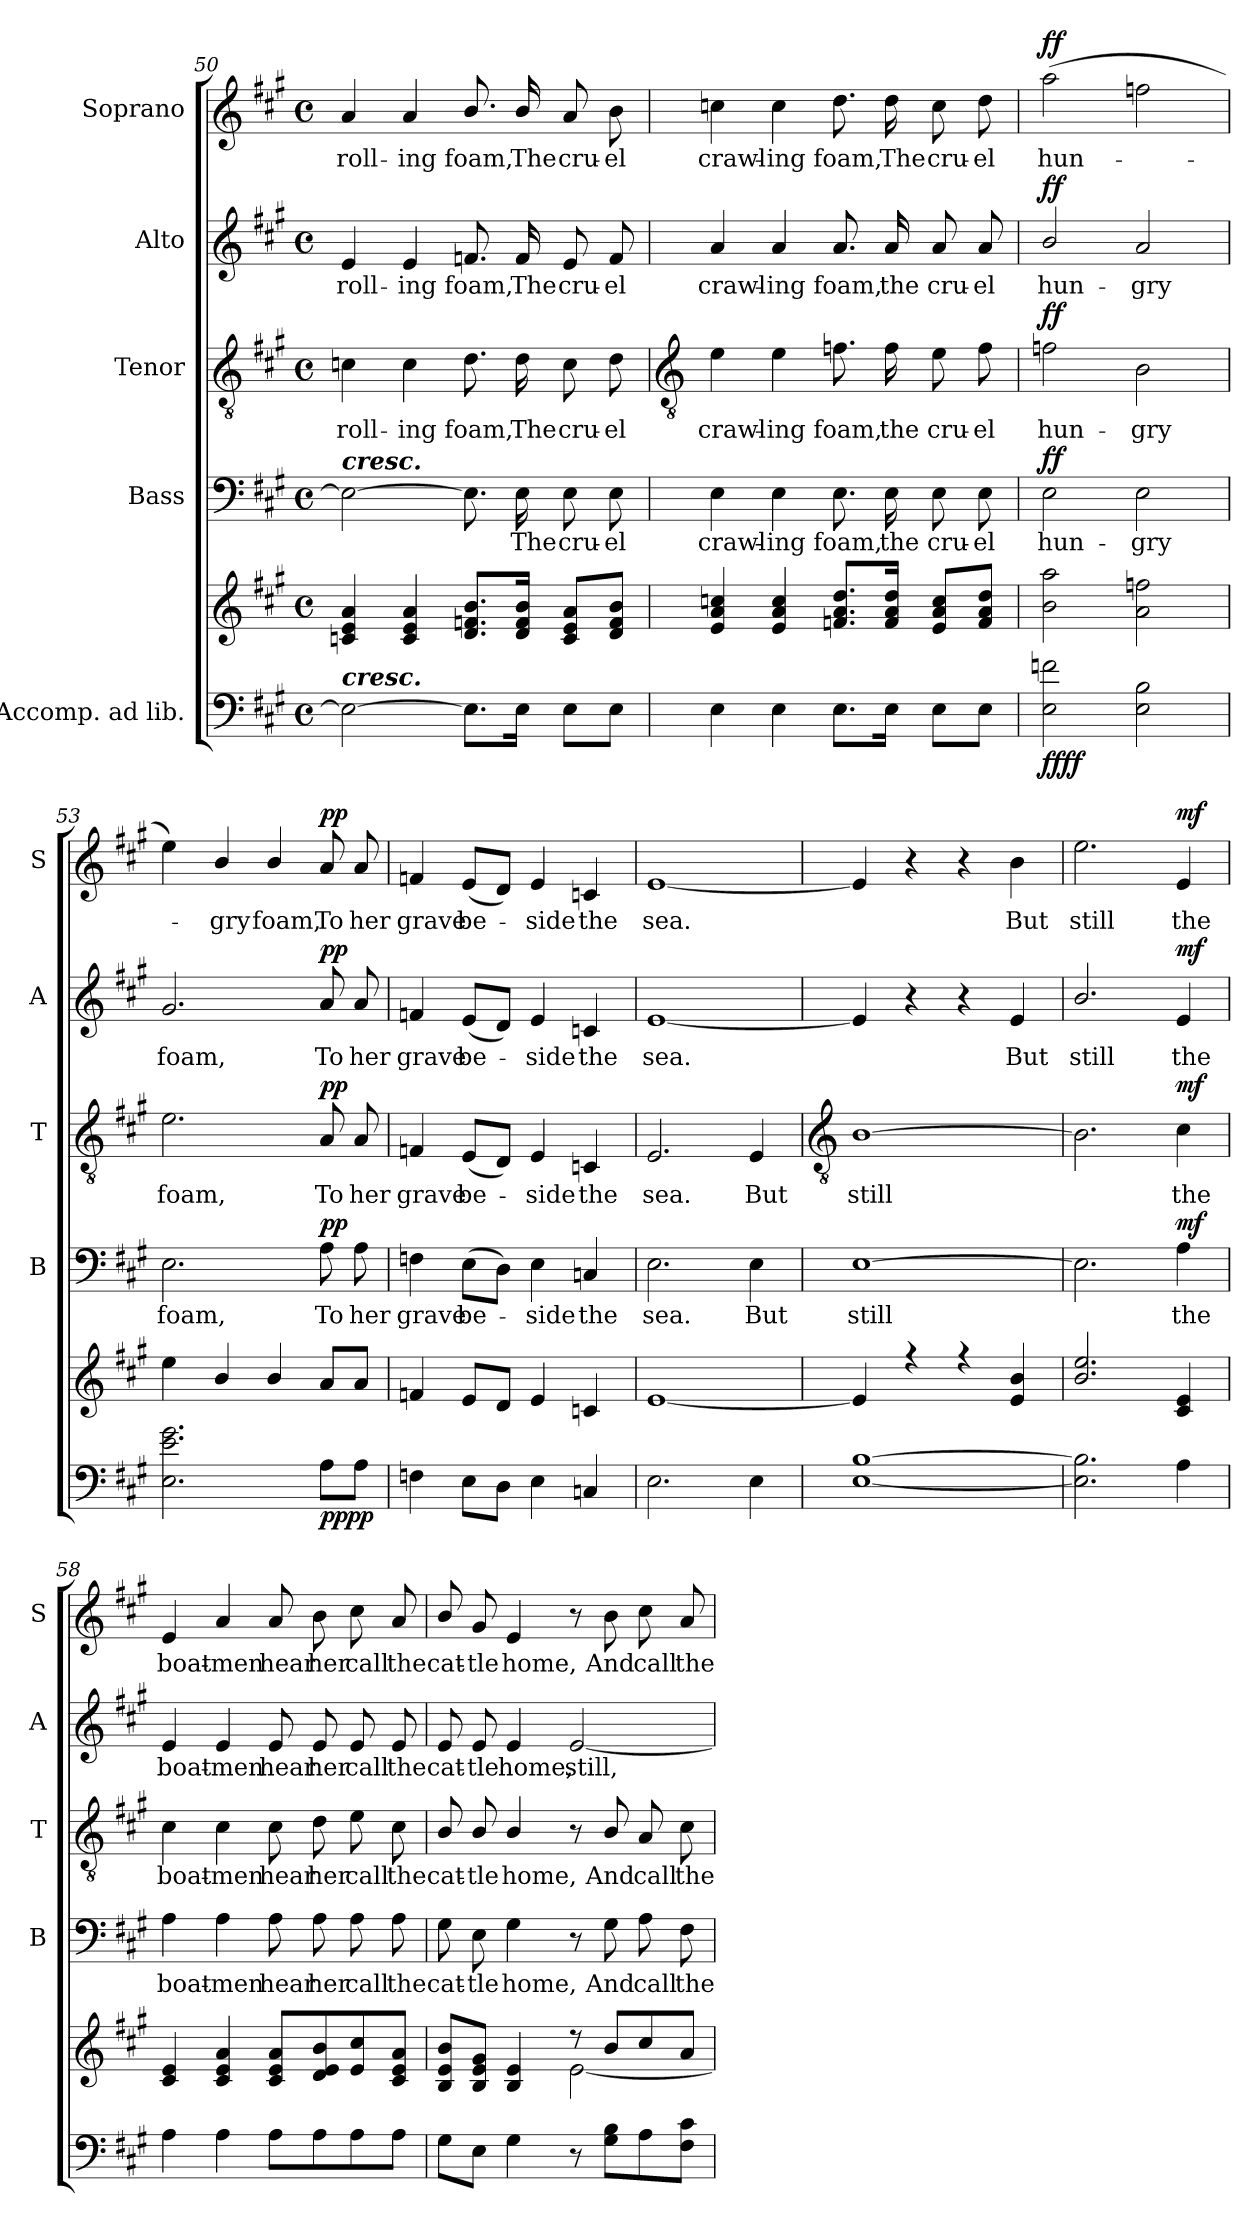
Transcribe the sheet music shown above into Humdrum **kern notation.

**kern	**kern	**dynam	**kern	**text	**dynam	**kern	**text	**dynam	**kern	**text	**dynam	**kern	**text	**dynam
*part5	*part5	*part5	*part4	*part4	*part4	*part3	*part3	*part3	*part2	*part2	*part2	*part1	*part1	*part1
*staff6	*staff5	*staff5/6	*staff4	*staff4	*staff4	*staff3	*staff3	*staff3	*staff2	*staff2	*staff2	*staff1	*staff1	*staff1
*I"Accomp. ad lib.	*	*	*I"Bass	*	*	*I"Tenor	*	*	*I"Alto	*	*	*I"Soprano	*	*
*	*	*	*I'B	*	*	*I'T	*	*	*I'A	*	*	*I'S	*	*
*clefF4	*clefG2	*	*clefF4	*	*	*clefGv2	*	*	*clefG2	*	*	*clefG2	*	*
*k[f#c#g#]	*k[f#c#g#]	*	*k[f#c#g#]	*	*	*k[f#c#g#]	*	*	*k[f#c#g#]	*	*	*k[f#c#g#]	*	*
*A:	*A:	*	*A:	*	*	*A:	*	*	*A:	*	*	*A:	*	*
*M4/4	*M4/4	*	*M4/4	*	*	*M4/4	*	*	*M4/4	*	*	*M4/4	*	*
*met(c)	*met(c)	*	*met(c)	*	*	*met(c)	*	*	*met(c)	*	*	*met(c)	*	*
=50	=50	=50	=50	=50	=50	=50	=50	=50	=50	=50	=50	=50	=50	=50
!	!	!	!LO:TX:a:Bi:t=cresc.	!	!	!	!	!	!	!	!	!	!	!
!LO:TX:a:Bi:t=cresc.	!	!	!	!	!	!	!	!	!	!	!	!	!	!
!	!	!	!	!	!	!	!LO:LY:b	!	!	!LO:LY:b	!	!	!LO:LY:b	!
2E_	4cn 4e 4a	.	2E_	.	.	4cn	roll-	.	4e	roll-	.	4a	roll-	.
!	!	!	!	!	!	!	!LO:LY:b	!	!	!LO:LY:b	!	!	!LO:LY:b	!
.	4c 4e 4a	.	.	.	.	4c	-ing	.	4e	-ing	.	4a	-ing	.
!	!	!	!	!	!	!	!LO:LY:b	!	!	!LO:LY:b	!	!	!LO:LY:b	!
8.EL]	8.d 8.fn 8.bL	.	8.E]	.	.	8.d	foam,	.	8.fn	foam,	.	8.b/	foam,	.
!	!	!	!	!LO:LY:b	!	!	!LO:LY:b	!	!	!LO:LY:b	!	!	!LO:LY:b	!
16EJ	16d 16f 16bJ	.	16E	The	.	16d	The	.	16f	The	.	16b/	The	.
!	!	!	!	!LO:LY:b	!	!	!LO:LY:b	!	!	!LO:LY:b	!	!	!LO:LY:b	!
8EL	8c 8e 8aL	.	8E	cru-	.	8c	cru-	.	8e	cru-	.	8a	cru-	.
!	!	!	!	!LO:LY:b	!	!	!LO:LY:b	!	!	!LO:LY:b	!	!	!LO:LY:b	!
8EJ	8d 8f 8bJ	.	8E	-el	.	8d	-el	.	8f	-el	.	8b	-el	.
!!LO:LB:g=z
=51	=51	=51	=51	=51	=51	=51	=51	=51	=51	=51	=51	=51	=51	=51
*	*	*	*	*	*	*clefGv2	*	*	*	*	*	*	*	*
!	!	!	!	!LO:LY:b	!	!	!LO:LY:b	!	!	!LO:LY:b	!	!	!LO:LY:b	!
4E	4e 4a 4ccn	.	4E	crawl-	.	4e	crawl-	.	4a	crawl-	.	4ccn	crawl-	.
!	!	!	!	!LO:LY:b	!	!	!LO:LY:b	!	!	!LO:LY:b	!	!	!LO:LY:b	!
4E	4e 4a 4cc	.	4E	-ing	.	4e	-ing	.	4a	-ing	.	4cc	-ing	.
!	!	!	!	!LO:LY:b	!	!	!LO:LY:b	!	!	!LO:LY:b	!	!	!LO:LY:b	!
8.EL	8.fn 8.a 8.ddL	.	8.E	foam,	.	8.fn	foam,	.	8.a	foam,	.	8.dd	foam,	.
!	!	!	!	!LO:LY:b	!	!	!LO:LY:b	!	!	!LO:LY:b	!	!	!LO:LY:b	!
16EJ	16f 16a 16ddJ	.	16E	the	.	16f	the	.	16a	the	.	16dd	The	.
!	!	!	!	!LO:LY:b	!	!	!LO:LY:b	!	!	!LO:LY:b	!	!	!LO:LY:b	!
8EL	8e 8a 8ccL	.	8E	cru-	.	8e	cru-	.	8a	cru-	.	8cc	cru-	.
!	!	!	!	!LO:LY:b	!	!	!LO:LY:b	!	!	!LO:LY:b	!	!	!LO:LY:b	!
8EJ	8f 8a 8ddJ	.	8E	-el	.	8f	-el	.	8a	-el	.	8dd	-el	.
=52	=52	=52	=52	=52	=52	=52	=52	=52	=52	=52	=52	=52	=52	=52
!	!	!LO:DY:b=2	!	!LO:LY:b	!	!	!LO:LY:b	!	!	!LO:LY:b	!	!	!LO:LY:b	!
!	!	!LO:DY:n=1:b	!	!	!LO:DY:b	!	!	!LO:DY:b	!	!	!LO:DY:b	!	!	!LO:DY:b
2E 2fn	2b 2aa	ff ff	2E	hun-	ff	2fn	hun-	ff	2b/	hun-	ff	(>2aa	hun-	ff
!	!	!	!	!LO:LY:b	!	!	!LO:LY:b	!	!	!LO:LY:b	!	!	!	!
2E 2B	2a 2ffn	.	2E	-gry	.	2B	-gry	.	2a	-gry	.	2ffn	.	.
=53	=53	=53	=53	=53	=53	=53	=53	=53	=53	=53	=53	=53	=53	=53
!	!	!	!	!LO:LY:b	!	!	!LO:LY:b	!	!	!LO:LY:b	!	!	!	!
2.E 2.e 2.g#	4ee	.	2.E	foam,	.	2.e	foam,	.	2.g#	foam,	.	4ee)	.	.
!	!	!	!	!	!	!	!	!	!	!	!	!	!LO:LY:b	!
.	4b/	.	.	.	.	.	.	.	.	.	.	4b/	gry	.
!	!	!	!	!	!	!	!	!	!	!	!	!	!LO:LY:b	!
.	4b/	.	.	.	.	.	.	.	.	.	.	4b/	foam,	.
!	!	!LO:DY:b=2	!	!LO:LY:b	!	!	!LO:LY:b	!	!	!LO:LY:b	!	!	!LO:LY:b	!
!	!	!LO:DY:n=1:b	!	!	!LO:DY:b	!	!	!LO:DY:b	!	!	!LO:DY:b	!	!	!LO:DY:b
8AL	8aL	pp pp	8A	To	pp	8A	To	pp	8a	To	pp	8a	To	pp
!	!	!	!	!LO:LY:b	!	!	!LO:LY:b	!	!	!LO:LY:b	!	!	!LO:LY:b	!
8AJ	8aJ	.	8A	her	.	8A	her	.	8a	her	.	8a	her	.
=54	=54	=54	=54	=54	=54	=54	=54	=54	=54	=54	=54	=54	=54	=54
!	!	!	!	!LO:LY:b	!	!	!LO:LY:b	!	!	!LO:LY:b	!	!	!LO:LY:b	!
4Fn	4fn	.	4Fn	grave	.	4Fn	grave	.	4fn	grave	.	4fn	grave	.
!	!	!	!	!LO:LY:b	!	!	!LO:LY:b	!	!	!LO:LY:b	!	!	!LO:LY:b	!
8EL	8eL	.	(>8EL	be-	.	(<8EL	be-	.	(<8eL	be-	.	(<8eL	be-	.
8DJ	8dJ	.	8DJ)	.	.	8DJ)	.	.	8dJ)	.	.	8dJ)	.	.
!	!	!	!	!LO:LY:b	!	!	!LO:LY:b	!	!	!LO:LY:b	!	!	!LO:LY:b	!
4E	4e	.	4E	side	.	4E	side	.	4e	side	.	4e	side	.
!	!	!	!	!LO:LY:b	!	!	!LO:LY:b	!	!	!LO:LY:b	!	!	!LO:LY:b	!
4Cn	4cn	.	4Cn	the	.	4Cn	the	.	4cn	the	.	4cn	the	.
=55	=55	=55	=55	=55	=55	=55	=55	=55	=55	=55	=55	=55	=55	=55
!	!	!	!	!LO:LY:b	!	!	!LO:LY:b	!	!	!LO:LY:b	!	!	!LO:LY:b	!
2.E	[1e	.	2.E	sea.	.	2.E	sea.	.	[1e	sea.	.	[1e	sea.	.
!	!	!	!	!LO:LY:b	!	!	!LO:LY:b	!	!	!	!	!	!	!
4E	.	.	4E	But	.	4E	But	.	.	.	.	.	.	.
!!LO:LB:g=z
=56	=56	=56	=56	=56	=56	=56	=56	=56	=56	=56	=56	=56	=56	=56
*	*	*	*	*	*	*clefGv2	*	*	*	*	*	*	*	*
*	*^	*	*	*	*	*	*	*	*	*	*	*	*	*
!	!	!	!	!	!LO:LY:b	!	!	!LO:LY:b	!	!	!	!	!	!	!
[1E [1B	4e]	1ryy	.	[1E	still	.	[1B	still	.	4e]	.	.	4e]	.	.
.	4r	.	.	.	.	.	.	.	.	4r	.	.	4r	.	.
.	4r	.	.	.	.	.	.	.	.	4r	.	.	4r	.	.
!	!	!	!	!	!	!	!	!	!	!	!LO:LY:b	!	!	!LO:LY:b	!
.	4e 4b	.	.	.	.	.	.	.	.	4e	But	.	4b	But	.
=57	=57	=57	=57	=57	=57	=57	=57	=57	=57	=57	=57	=57	=57	=57	=57
!	!	!	!	!	!	!	!	!	!	!	!LO:LY:b	!	!	!LO:LY:b	!
2.E] 2.B]	2.b 2.ee	1ryy	.	2.E]	.	.	2.B]	.	.	2.b/	still	.	2.ee	still	.
!	!	!	!LO:DY:b=2	!	!LO:LY:b	!	!	!LO:LY:b	!	!	!LO:LY:b	!	!	!LO:LY:b	!
!	!	!	!LO:DY:n=1:b	!	!	!LO:DY:b	!	!	!LO:DY:b	!	!	!LO:DY:b	!	!	!LO:DY:b
4A	4c# 4e	.	mf mf	4A	the	mf	4c#	the	mf	4e	the	mf	4e	the	mf
=58	=58	=58	=58	=58	=58	=58	=58	=58	=58	=58	=58	=58	=58	=58	=58
!	!	!	!	!	!LO:LY:b	!	!	!LO:LY:b	!	!	!LO:LY:b	!	!	!LO:LY:b	!
4A	4c# 4e	1ryy	.	4A	boat-	.	4c#	boat-	.	4e	boat-	.	4e	boat-	.
!	!	!	!	!	!LO:LY:b	!	!	!LO:LY:b	!	!	!LO:LY:b	!	!	!LO:LY:b	!
4A	4c# 4e 4a	.	.	4A	-men	.	4c#	-men	.	4e	-men	.	4a	-men	.
!	!	!	!	!	!LO:LY:b	!	!	!LO:LY:b	!	!	!LO:LY:b	!	!	!LO:LY:b	!
8AL	8c# 8e 8aL	.	.	8A	hear	.	8c#	hear	.	8e	hear	.	8a	hear	.
!	!	!	!	!	!LO:LY:b	!	!	!LO:LY:b	!	!	!LO:LY:b	!	!	!LO:LY:b	!
8A	8d 8e 8b	.	.	8A	her	.	8d	her	.	8e	her	.	8b	her	.
!	!	!	!	!	!LO:LY:b	!	!	!LO:LY:b	!	!	!LO:LY:b	!	!	!LO:LY:b	!
8A	8e 8cc#	.	.	8A	call	.	8e	call	.	8e	call	.	8cc#	call	.
!	!	!	!	!	!LO:LY:b	!	!	!LO:LY:b	!	!	!LO:LY:b	!	!	!LO:LY:b	!
8AJ	8c# 8e 8aJ	.	.	8A	the	.	8c#	the	.	8e	the	.	8a	the	.
=59	=59	=59	=59	=59	=59	=59	=59	=59	=59	=59	=59	=59	=59	=59	=59
!	!	!	!	!	!LO:LY:b	!	!	!LO:LY:b	!	!	!LO:LY:b	!	!	!LO:LY:b	!
8G#L	8B 8e 8bL	2ryy	.	8G#	cat-	.	8B/	cat-	.	8e	cat-	.	8b/	cat-	.
!	!	!	!	!	!LO:LY:b	!	!	!LO:LY:b	!	!	!LO:LY:b	!	!	!LO:LY:b	!
8EJ	8B 8e 8g#J	.	.	8E	-tle	.	8B/	-tle	.	8e	-tle	.	8g#	-tle	.
!	!	!	!	!	!LO:LY:b	!	!	!LO:LY:b	!	!	!LO:LY:b	!	!	!LO:LY:b	!
4G#	4B 4e	.	.	4G#	home,	.	4B/	home,	.	4e	home,	.	4e	home,	.
!	!	!	!	!	!	!	!	!	!	!	!LO:LY:b	!	!	!	!
8r	8r	[2e\	.	8r	.	.	8r	.	.	[2e	still,	.	8r	.	.
!	!	!	!	!	!LO:LY:b	!	!	!LO:LY:b	!	!	!	!	!	!LO:LY:b	!
8G# 8BL	8b/L	.	.	8G#	And	.	8B/	And	.	.	.	.	8b	And	.
!	!	!	!	!	!LO:LY:b	!	!	!LO:LY:b	!	!	!	!	!	!LO:LY:b	!
8A	8cc#/	.	.	8A	call	.	8A	call	.	.	.	.	8cc#	call	.
!	!	!	!	!	!LO:LY:b	!	!	!LO:LY:b	!	!	!	!	!	!LO:LY:b	!
8F# 8c#J	8a/J	.	.	8F#	the	.	8c#	the	.	.	.	.	8a	the	.
*	*v	*v	*	*	*	*	*	*	*	*	*	*	*	*	*
=	=	=	=	=	=	=	=	=	=	=	=	=	=	=
*-	*-	*-	*-	*-	*-	*-	*-	*-	*-	*-	*-	*-	*-	*-
